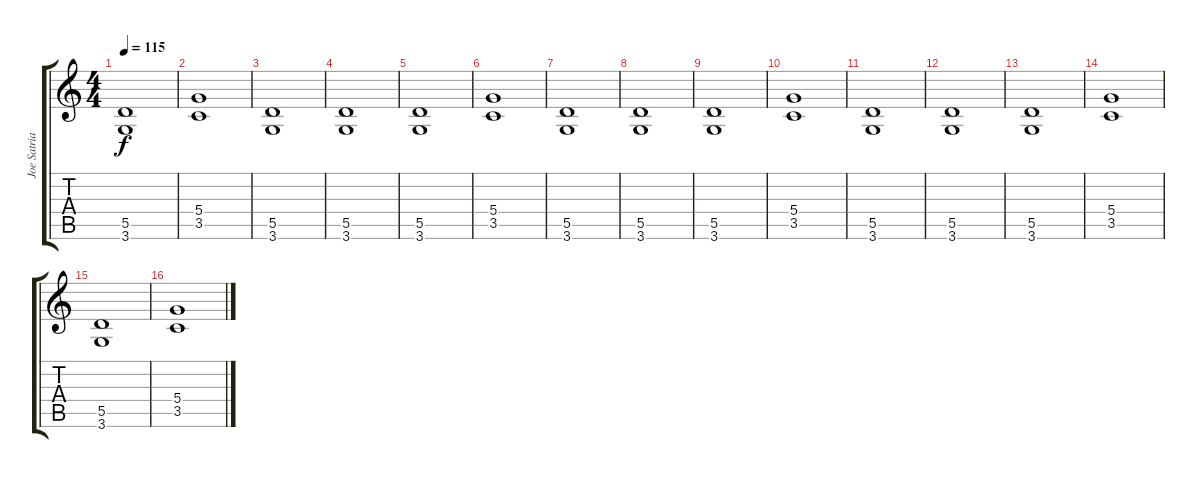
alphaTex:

\track ("Joe Satriani" "Joe Satria") {instrument overdrivenguitar}
\staff {score tabs}
\tuning (E4 B3 G3 D3 A2 E2) {hide}
\ts (4 4)
\tempo 115
\clef g2
\ks c
(5.5 3.6).1{dy f} |
(5.4 3.5).1 |
(5.5 3.6).1 |
(5.5 3.6).1 |
(5.5 3.6).1 |
(5.4 3.5).1 |
(5.5 3.6).1 |
(5.5 3.6).1 |
(5.5 3.6).1 |
(5.4 3.5).1 |
(5.5 3.6).1 |
(5.5 3.6).1 |
(5.5 3.6).1 |
(5.4 3.5).1 |
(5.5 3.6).1 |
(5.4 3.5).1
